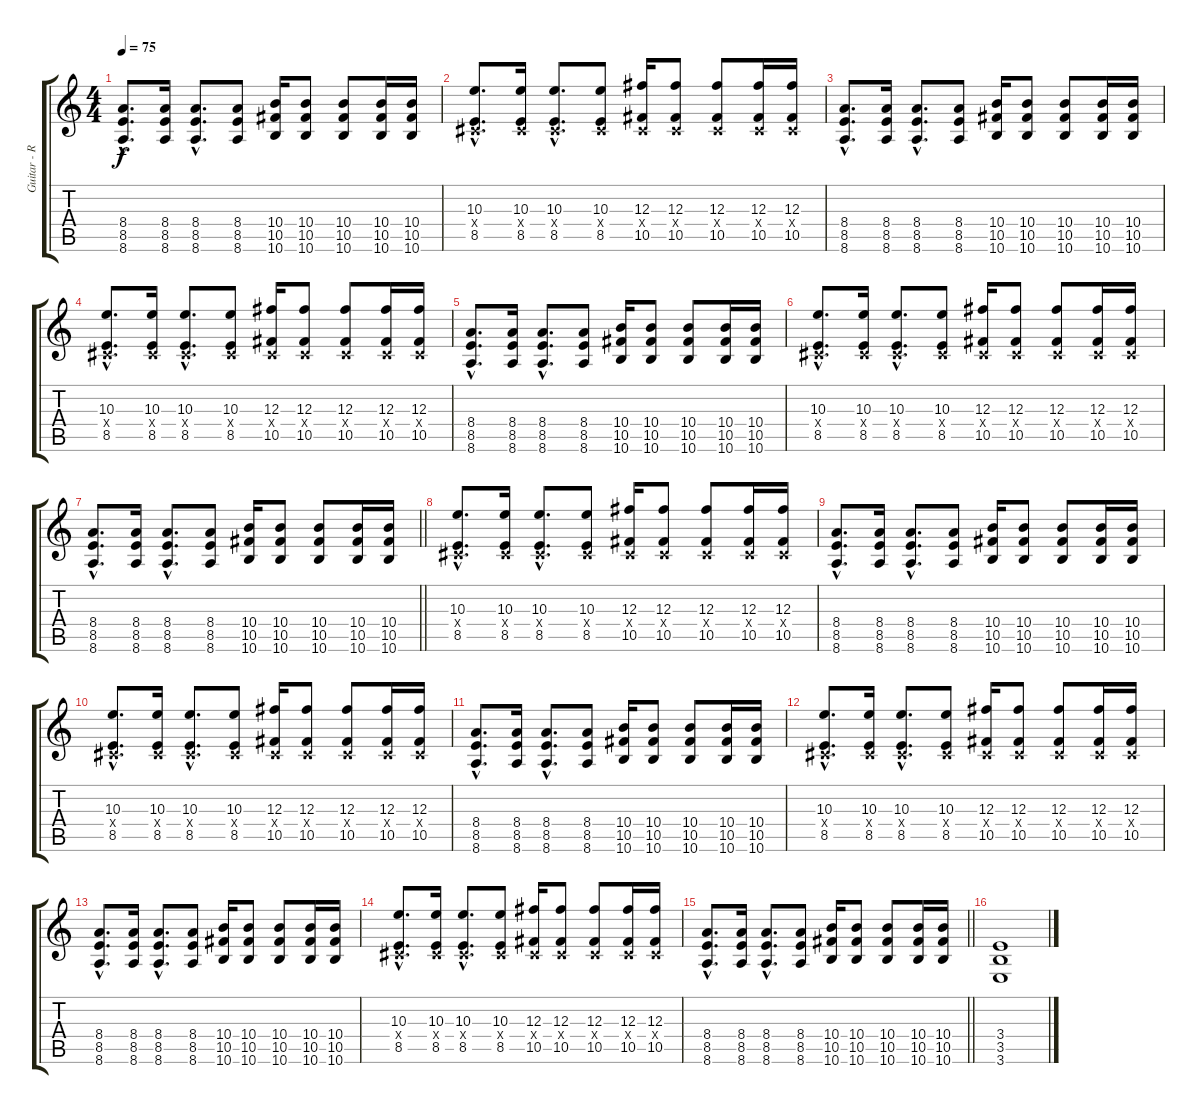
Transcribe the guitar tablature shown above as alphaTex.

\track ("Guitar - Ryan Hernandez" "Guitar - R") {instrument electricguitarclean}
\staff {score tabs}
\tuning (Eb4 Bb3 Gb3 Db3 Ab2 Db2) {hide}
\ts (4 4)
\tempo 75
\clef g2
\ks c
(8.4{hac} 8.5{hac} 8.6{hac}).8{d dy f} (8.4 8.5 8.6).16 (8.4{hac} 8.5{hac} 8.6{hac}).8{d} (8.4 8.5 8.6).8 (10.4 10.5 10.6).16 (10.4 10.5 10.6).8 (10.4 10.5 10.6).8 (10.4 10.5 10.6).16 (10.4 10.5 10.6).16 |
(10.3{hac} 0.4{hac x} 8.5{hac}).8{d} (10.3 0.4{x} 8.5).16 (10.3{hac} 0.4{hac x} 8.5{hac}).8{d} (10.3 0.4{x} 8.5).8 (12.3 0.4{x} 10.5).16 (12.3 0.4{x} 10.5).8 (12.3 0.4{x} 10.5).8 (12.3 0.4{x} 10.5).16 (12.3 0.4{x} 10.5).16 |
(8.4{hac} 8.5{hac} 8.6{hac}).8{d} (8.4 8.5 8.6).16 (8.4{hac} 8.5{hac} 8.6{hac}).8{d} (8.4 8.5 8.6).8 (10.4 10.5 10.6).16 (10.4 10.5 10.6).8 (10.4 10.5 10.6).8 (10.4 10.5 10.6).16 (10.4 10.5 10.6).16 |
(10.3{hac} 0.4{hac x} 8.5{hac}).8{d} (10.3 0.4{x} 8.5).16 (10.3{hac} 0.4{hac x} 8.5{hac}).8{d} (10.3 0.4{x} 8.5).8 (12.3 0.4{x} 10.5).16 (12.3 0.4{x} 10.5).8 (12.3 0.4{x} 10.5).8 (12.3 0.4{x} 10.5).16 (12.3 0.4{x} 10.5).16 |
(8.4{hac} 8.5{hac} 8.6{hac}).8{d} (8.4 8.5 8.6).16 (8.4{hac} 8.5{hac} 8.6{hac}).8{d} (8.4 8.5 8.6).8 (10.4 10.5 10.6).16 (10.4 10.5 10.6).8 (10.4 10.5 10.6).8 (10.4 10.5 10.6).16 (10.4 10.5 10.6).16 |
(10.3{hac} 0.4{hac x} 8.5{hac}).8{d} (10.3 0.4{x} 8.5).16 (10.3{hac} 0.4{hac x} 8.5{hac}).8{d} (10.3 0.4{x} 8.5).8 (12.3 0.4{x} 10.5).16 (12.3 0.4{x} 10.5).8 (12.3 0.4{x} 10.5).8 (12.3 0.4{x} 10.5).16 (12.3 0.4{x} 10.5).16 |
\barLineRight lightlight
(8.4{hac} 8.5{hac} 8.6{hac}).8{d} (8.4 8.5 8.6).16 (8.4{hac} 8.5{hac} 8.6{hac}).8{d} (8.4 8.5 8.6).8 (10.4 10.5 10.6).16 (10.4 10.5 10.6).8 (10.4 10.5 10.6).8 (10.4 10.5 10.6).16 (10.4 10.5 10.6).16 |
(10.3{hac} 0.4{hac x} 8.5{hac}).8{d instrument distortionguitar} (10.3 0.4{x} 8.5).16 (10.3{hac} 0.4{hac x} 8.5{hac}).8{d} (10.3 0.4{x} 8.5).8 (12.3 0.4{x} 10.5).16 (12.3 0.4{x} 10.5).8 (12.3 0.4{x} 10.5).8 (12.3 0.4{x} 10.5).16 (12.3 0.4{x} 10.5).16 |
(8.4{hac} 8.5{hac} 8.6{hac}).8{d} (8.4 8.5 8.6).16 (8.4{hac} 8.5{hac} 8.6{hac}).8{d} (8.4 8.5 8.6).8 (10.4 10.5 10.6).16 (10.4 10.5 10.6).8 (10.4 10.5 10.6).8 (10.4 10.5 10.6).16 (10.4 10.5 10.6).16 |
(10.3{hac} 0.4{hac x} 8.5{hac}).8{d} (10.3 0.4{x} 8.5).16 (10.3{hac} 0.4{hac x} 8.5{hac}).8{d} (10.3 0.4{x} 8.5).8 (12.3 0.4{x} 10.5).16 (12.3 0.4{x} 10.5).8 (12.3 0.4{x} 10.5).8 (12.3 0.4{x} 10.5).16 (12.3 0.4{x} 10.5).16 |
(8.4{hac} 8.5{hac} 8.6{hac}).8{d} (8.4 8.5 8.6).16 (8.4{hac} 8.5{hac} 8.6{hac}).8{d} (8.4 8.5 8.6).8 (10.4 10.5 10.6).16 (10.4 10.5 10.6).8 (10.4 10.5 10.6).8 (10.4 10.5 10.6).16 (10.4 10.5 10.6).16 |
(10.3{hac} 0.4{hac x} 8.5{hac}).8{d} (10.3 0.4{x} 8.5).16 (10.3{hac} 0.4{hac x} 8.5{hac}).8{d} (10.3 0.4{x} 8.5).8 (12.3 0.4{x} 10.5).16 (12.3 0.4{x} 10.5).8 (12.3 0.4{x} 10.5).8 (12.3 0.4{x} 10.5).16 (12.3 0.4{x} 10.5).16 |
(8.4{hac} 8.5{hac} 8.6{hac}).8{d} (8.4 8.5 8.6).16 (8.4{hac} 8.5{hac} 8.6{hac}).8{d} (8.4 8.5 8.6).8 (10.4 10.5 10.6).16 (10.4 10.5 10.6).8 (10.4 10.5 10.6).8 (10.4 10.5 10.6).16 (10.4 10.5 10.6).16 |
(10.3{hac} 0.4{hac x} 8.5{hac}).8{d} (10.3 0.4{x} 8.5).16 (10.3{hac} 0.4{hac x} 8.5{hac}).8{d} (10.3 0.4{x} 8.5).8 (12.3 0.4{x} 10.5).16 (12.3 0.4{x} 10.5).8 (12.3 0.4{x} 10.5).8 (12.3 0.4{x} 10.5).16 (12.3 0.4{x} 10.5).16 |
\barLineRight lightlight
(8.4{hac} 8.5{hac} 8.6{hac}).8{d} (8.4 8.5 8.6).16 (8.4{hac} 8.5{hac} 8.6{hac}).8{d} (8.4 8.5 8.6).8 (10.4 10.5 10.6).16 (10.4 10.5 10.6).8 (10.4 10.5 10.6).8 (10.4 10.5 10.6).16 (10.4 10.5 10.6).16 |
(3.4 3.5 3.6).1
